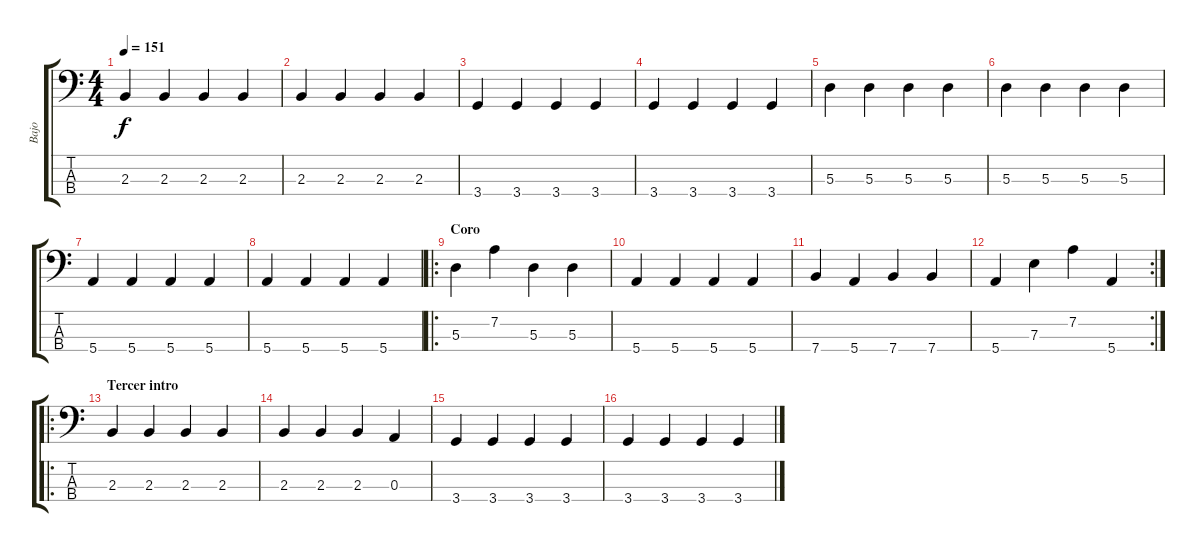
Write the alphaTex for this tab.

\track ("Bajo" "Bajo") {instrument electricbasspick}
\staff {score tabs}
\tuning (G2 D2 A1 E1) {hide}
\ts (4 4)
\tempo 151
\clef f4
\ks c
2.3.4{dy f} 2.3.4 2.3.4 2.3.4 |
2.3.4 2.3.4 2.3.4 2.3.4 |
3.4.4 3.4.4 3.4.4 3.4.4 |
3.4.4 3.4.4 3.4.4 3.4.4 |
5.3.4 5.3.4 5.3.4 5.3.4 |
5.3.4 5.3.4 5.3.4 5.3.4 |
5.4.4 5.4.4 5.4.4 5.4.4 |
5.4.4 5.4.4 5.4.4 5.4.4 |
\ro
\section ("" "Coro")
5.3.4 7.2.4 5.3.4 5.3.4 |
5.4.4 5.4.4 5.4.4 5.4.4 |
7.4.4 5.4.4 7.4.4 7.4.4 |
\rc 2
5.4.4 7.3.4 7.2.4 5.4.4 |
\ro
\section ("" "Tercer intro")
2.3.4 2.3.4 2.3.4 2.3.4 |
2.3.4 2.3.4 2.3.4 0.3.4 |
3.4.4 3.4.4 3.4.4 3.4.4 |
3.4.4 3.4.4 3.4.4 3.4.4
